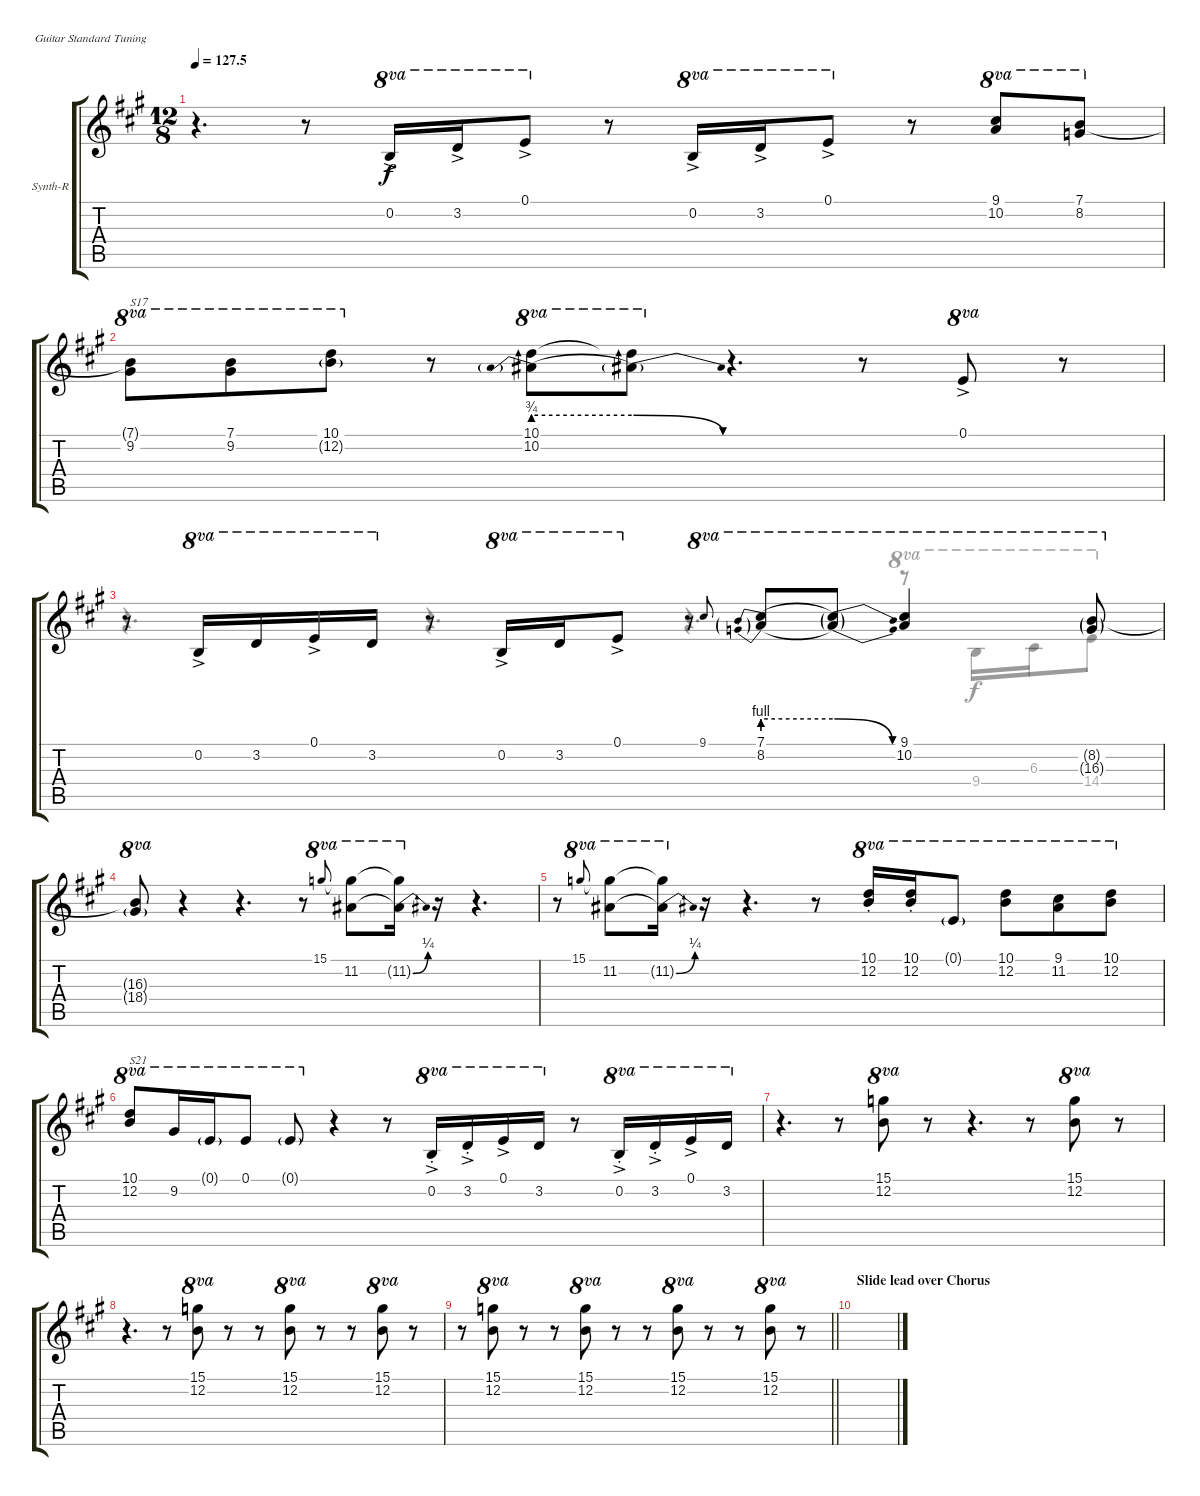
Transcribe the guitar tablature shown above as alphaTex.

\bracketExtendMode groupsimilarinstruments
\firstSystemTrackNameOrientation horizontal
\otherSystemsTrackNameOrientation horizontal
\track ("Sound for: Synth-right hand" "Synth-R") {instrument overdrivenguitar}
\staff {score tabs}
\tuning (E4 B3 G3 D3 A2 E2)
\voice
\ts (12 8)
\tempo
127.5
\accidentals auto
\clef g2
\ottava regular
\simile none
\ks a
r.4{d dy f} r.8 0.2{ac}.16{ot 8va} 3.2{ac}.16{ot 8va} 0.1{ac}.8{ot 8va} r.8 0.2{ac}.16{ot 8va} 3.2{ac}.16{ot 8va} 0.1{ac}.8{ot 8va} r.8 (9.1 10.2).8{ot 8va} (7.1 8.2).8{ot 8va} |
(9.2 7.1{t}).8{ot 8va txt "S17"} (9.2 7.1).8{ot 8va} (10.1 12.2{g}).8{ot 8va} r.8 (10.1 10.2{be (prebend 0 3 60 3)}).8{ot 8va} (10.2{be (release 0 3 0.6 0) t} 10.1{t}).8{ot 8va} r.4{d} r.8 0.1{ac}.8{ot 8va} r.8 |
r.8 0.2{ac}.16{ot 8va} 3.2.16{ot 8va} 0.1{ac}.16{ot 8va} 3.2.16{ot 8va} r.8 0.2{ac}.16{ot 8va} 3.2.16{ot 8va} 0.1{ac}.8{ot 8va} r.8 9.1.8{ot 8va gr onbeat} (8.2{be (prebend 0 4 60 4)} 7.1{be (prebend 0 4 60 4)}).8{ot 8va} (8.2{be (release 0 4 0.6 0) t} 7.1{be (release 0 4 0.6 0) t}).8{ot 8va} (10.2 9.1).4{ot 8va} (16.3{g} 8.2{g}).8{ot 8va} |
(18.4{g} 16.3{t}).8{ot 8va} r.4 r.4{d} r.8 15.1.8{ot 8va gr onbeat} (11.2 15.1{t}).8{ot 8va} (11.2{be (bend 0.6 0 2.4 1) t} 15.1{t}).16{ot 8va} r.16 r.4{d} |
r.8 15.1.8{ot 8va gr onbeat} (11.2 15.1{t}).8{ot 8va} (11.2{be (bend 0.6 0 2.4 1) t} 15.1{t}).16{ot 8va} r.16 r.4{d} r.8 (10.1{st} 12.2{st}).16{ot 8va} (10.1{st} 12.2{st}).16{ot 8va} 0.1{g}.8{ot 8va} (10.1 12.2).8{ot 8va} (11.2 9.1).8{ot 8va} (12.2 10.1).8{ot 8va} |
(12.2 10.1).8{ot 8va txt "S21"} 9.2.16{ot 8va} 0.1{g}.16{ot 8va} 0.1.8{ot 8va} 0.1{g}.8{ot 8va} r.4 r.8 0.2{ac st}.16{ot 8va} 3.2{ac st}.16{ot 8va} 0.1{ac}.16{ot 8va} 3.2.16{ot 8va} r.8 0.2{ac st}.16{ot 8va} 3.2{ac st}.16{ot 8va} 0.1{ac}.16{ot 8va} 3.2.16{ot 8va} |
r.4{d} r.8 (12.2 15.1).8{ot 8va} r.8 r.4{d} r.8 (12.2 15.1).8{ot 8va} r.8 |
r.4{d} r.8 (12.2 15.1).8{ot 8va} r.8 r.8 (12.2 15.1).8{ot 8va} r.8 r.8 (12.2 15.1).8{ot 8va} r.8 |
\barLineRight lightlight
r.8 (12.2 15.1).8{ot 8va} r.8 r.8 (12.2 15.1).8{ot 8va} r.8 r.8 (12.2 15.1).8{ot 8va} r.8 r.8 (12.2 15.1).8{ot 8va} r.8 |
\section ("" "Slide lead over Chorus")
|
|
|
|
|
|
\voice
\clef g2
\ottava regular
\simile none
\ks a
|
|
r.4{d} r.4{d} r.4{d} r.8{ot 8va} 9.4.16{ot 8va} 6.3.16{ot 8va} 14.4.8{ot 8va} |
|
|
|
|
|
\barLineRight lightlight
|
|
|
|
|
|
|
